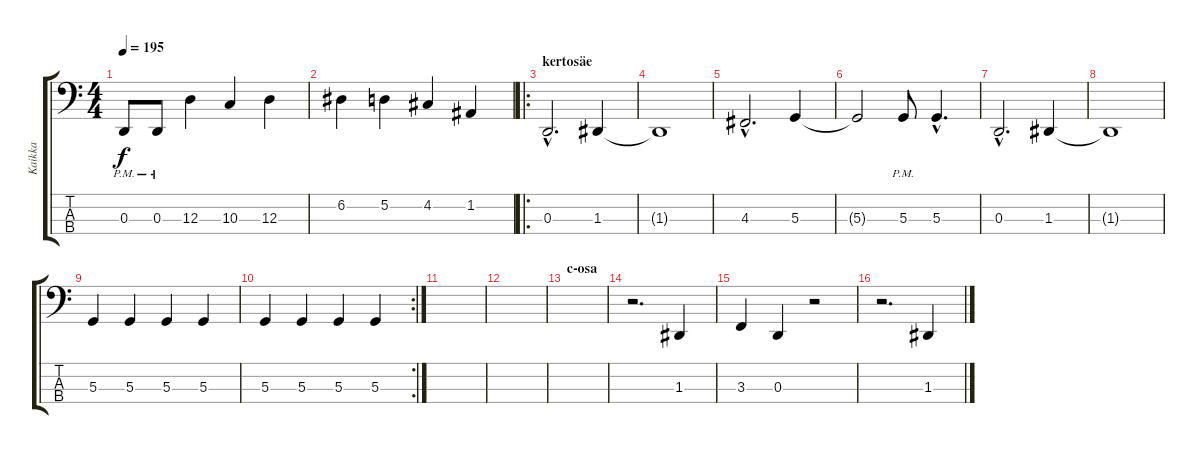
\track ("Kaikka" "Kaikka") {instrument electricbasspick}
\staff {score tabs}
\tuning (D2 A1 D1 A0) {hide}
\ts (4 4)
\tempo 195
\clef f4
\ks c
0.3{pm}.8{dy f} 0.3{pm}.8 12.3.4 10.3.4 12.3.4 |
6.2.4 5.2.4 4.2.4 1.2.4 |
\ro
\section ("" "kertosäe")
0.3{hac}.2{d} 1.3.4 |
1.3{t}.1 |
4.3{hac}.2{d} 5.3.4 |
5.3{t}.2 5.3{pm}.8 5.3{hac}.4{d} |
0.3{hac}.2{d} 1.3.4 |
1.3{t}.1 |
5.3.4 5.3.4 5.3.4 5.3.4 |
\rc 2
5.3.4 5.3.4 5.3.4 5.3.4 |
\section ("" "")
|
|
\section ("" "c-osa")
|
r.2{d} 1.3.4 |
3.3.4 0.3.4 r.2 |
r.2{d} 1.3.4
